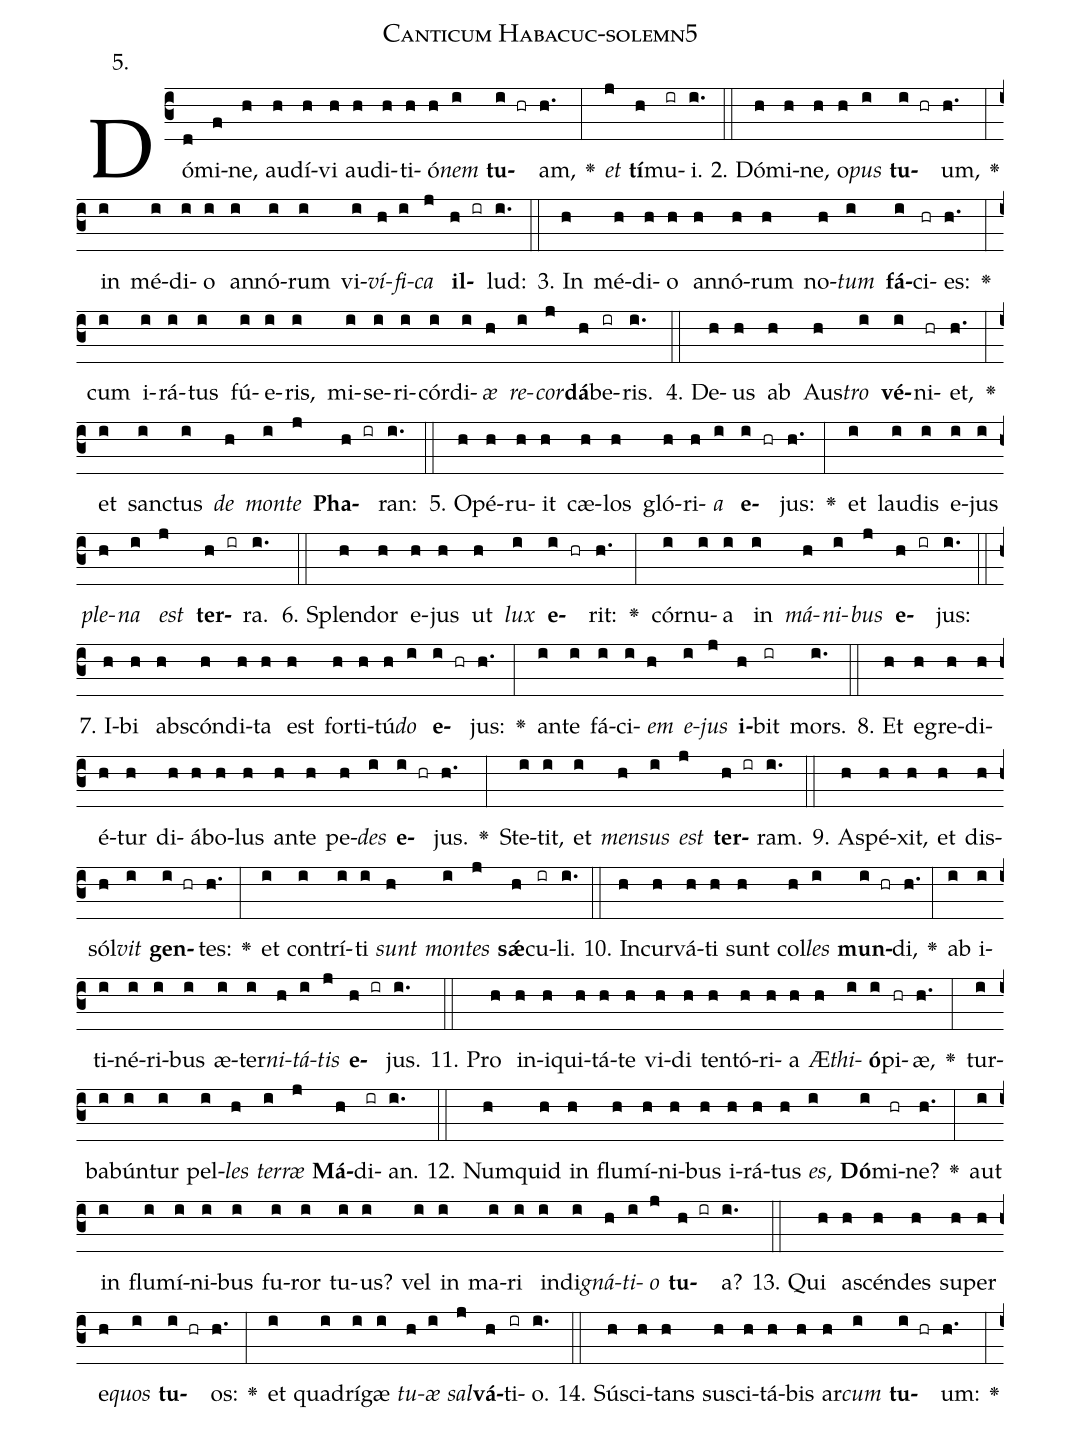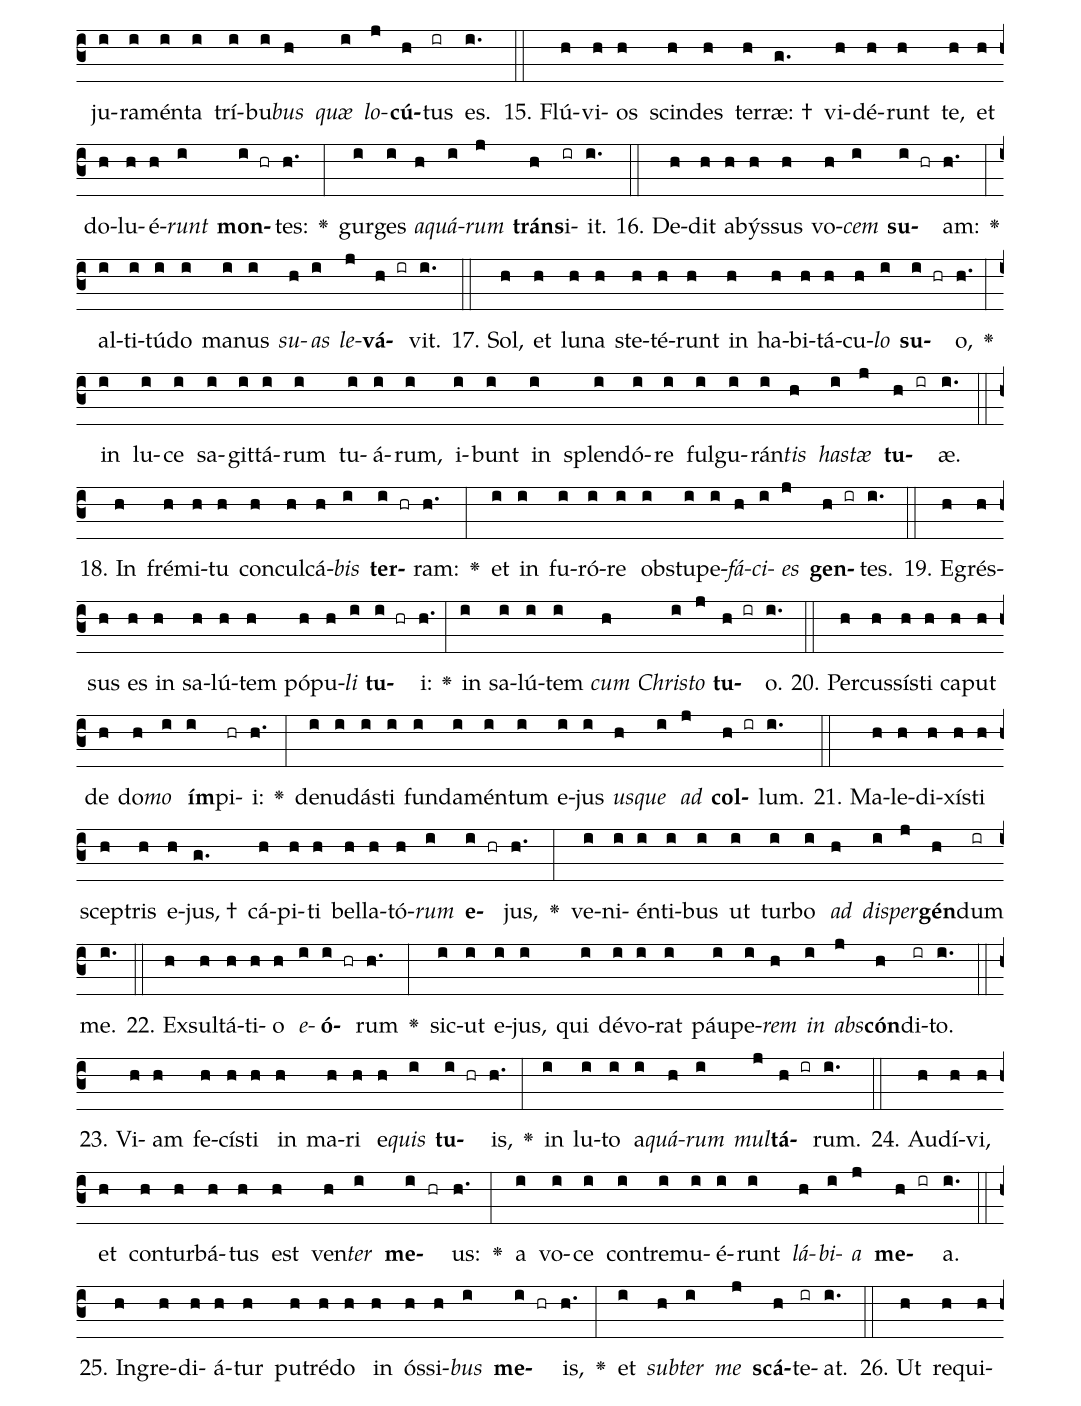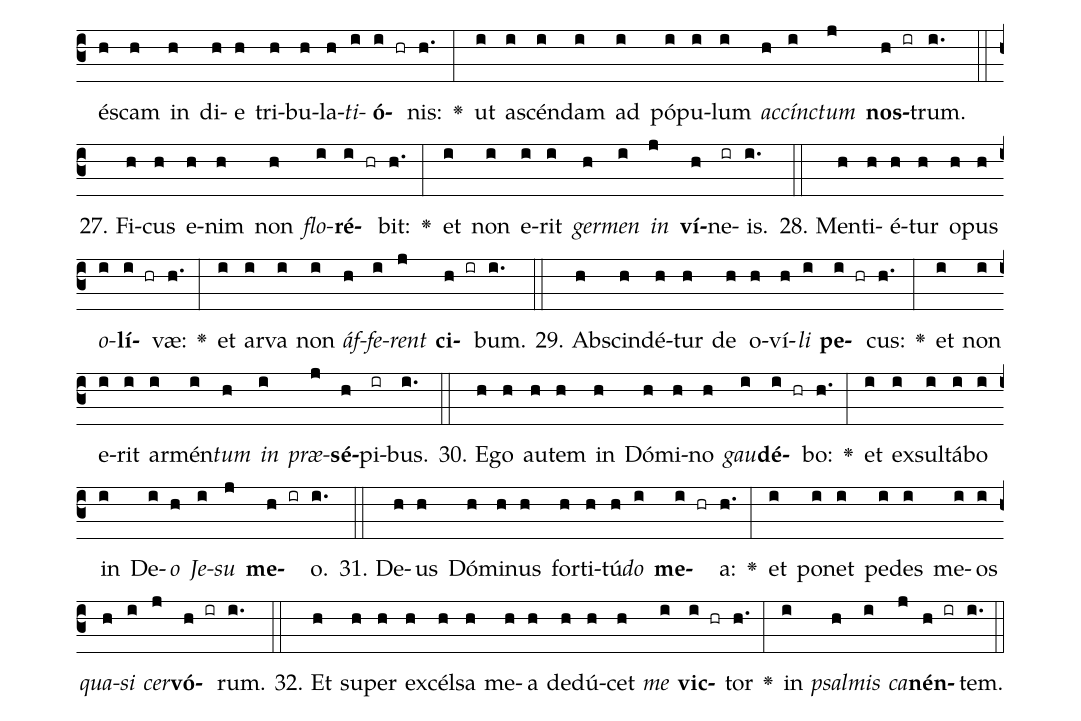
name: Canticum Habacuc-solemn5;
annotation: 5.;
%%
(c3)Dó(d)mi(f)ne,(h) au(h)dí(h)vi(h) au(h)di(h)ti(h)ó(h)<i>nem</i>(i) <b>tu</b>(i hr)am,(h.) <v>\greheightstar</v>(:) <i>et</i>(j) <b>tí</b>(h)mu(ir)i.(i.) (::)
2. Dó(h)mi(h)ne,(h) o(h)<i>pus</i>(i) <b>tu</b>(i hr)um,(h.) <v>\greheightstar</v>(:) in(i) mé(i)di(i)o(i) an(i)nó(i)rum(i) vi(i)<i>ví</i>(h)<i>fi</i>(i)<i>ca</i>(j) <b>il</b>(h ir)lud:(i.) (::)
3. In(h) mé(h)di(h)o(h) an(h)nó(h)rum(h) no(h)<i>tum</i>(i) <b>fá</b>(i)ci(hr)es:(h.) <v>\greheightstar</v>(:) cum(i) i(i)rá(i)tus(i) fú(i)e(i)ris,(i) mi(i)se(i)ri(i)cór(i)di(i)<i>æ</i>(h) <i>re</i>(i)<i>cor</i>(j)<b>dá</b>(h)be(ir)ris.(i.) (::)
4. De(h)us(h) ab(h) Aus(h)<i>tro</i>(i) <b>vé</b>(i)ni(hr)et,(h.) <v>\greheightstar</v>(:) et(i) sanc(i)tus(i) <i>de</i>(h) <i>mon</i>(i)<i>te</i>(j) <b>Pha</b>(h ir)ran:(i.) (::)
5. O(h)pé(h)ru(h)it(h) cæ(h)los(h) gló(h)ri(h)<i>a</i>(i) <b>e</b>(i hr)jus:(h.) <v>\greheightstar</v>(:) et(i) lau(i)dis(i) e(i)jus(i) <i>ple</i>(h)<i>na</i>(i) <i>est</i>(j) <b>ter</b>(h ir)ra.(i.) (::)
6. Splen(h)dor(h) e(h)jus(h) ut(h) <i>lux</i>(i) <b>e</b>(i hr)rit:(h.) <v>\greheightstar</v>(:) cór(i)nu(i)a(i) in(i) <i>má</i>(h)<i>ni</i>(i)<i>bus</i>(j) <b>e</b>(h ir)jus:(i.) (::)
7. I(h)bi(h) abs(h)cón(h)di(h)ta(h) est(h) for(h)ti(h)tú(h)<i>do</i>(i) <b>e</b>(i hr)jus:(h.) <v>\greheightstar</v>(:) an(i)te(i) fá(i)ci(i)<i>em</i>(h) <i>e</i>(i)<i>jus</i>(j) <b>i</b>(h)bit(ir) mors.(i.) (::)
8. Et(h) e(h)gre(h)di(h)é(h)tur(h) di(h)á(h)bo(h)lus(h) an(h)te(h) pe(h)<i>des</i>(i) <b>e</b>(i hr)jus.(h.) <v>\greheightstar</v>(:) Ste(i)tit,(i) et(i) <i>men</i>(h)<i>sus</i>(i) <i>est</i>(j) <b>ter</b>(h ir)ram.(i.) (::)
9. A(h)spé(h)xit,(h) et(h) dis(h)sól(h)<i>vit</i>(i) <b>gen</b>(i hr)tes:(h.) <v>\greheightstar</v>(:) et(i) con(i)trí(i)ti(i) <i>sunt</i>(h) <i>mon</i>(i)<i>tes</i>(j) <b>sǽ</b>(h)cu(ir)li.(i.) (::)
10. In(h)cur(h)vá(h)ti(h) sunt(h) col(h)<i>les</i>(i) <b>mun</b>(i hr)di,(h.) <v>\greheightstar</v>(:) ab(i) i(i)ti(i)né(i)ri(i)bus(i) æ(i)ter(i)<i>ni</i>(h)<i>tá</i>(i)<i>tis</i>(j) <b>e</b>(h ir)jus.(i.) (::)
11. Pro(h) in(h)i(h)qui(h)tá(h)te(h) vi(h)di(h) ten(h)tó(h)ri(h)a(h) Æ(h)<i>thi</i>(i)<b>ó</b>(i)pi(hr)æ,(h.) <v>\greheightstar</v>(:) tur(i)ba(i)bún(i)tur(i) pel(i)<i>les</i>(h) <i>ter</i>(i)<i>ræ</i>(j) <b>Má</b>(h)di(ir)an.(i.) (::)
12. Num(h)quid(h) in(h) flu(h)mí(h)ni(h)bus(h) i(h)rá(h)tus(h) <i>es</i>,(i) <b>Dó</b>(i)mi(hr)ne?(h.) <v>\greheightstar</v>(:) aut(i) in(i) flu(i)mí(i)ni(i)bus(i) fu(i)ror(i) tu(i)us?(i) vel(i) in(i) ma(i)ri(i) in(i)di(i)<i>gná</i>(h)<i>ti</i>(i)<i>o</i>(j) <b>tu</b>(h ir)a?(i.) (::)
13. Qui(h) a(h)scén(h)des(h) su(h)per(h) e(h)<i>quos</i>(i) <b>tu</b>(i hr)os:(h.) <v>\greheightstar</v>(:) et(i) qua(i)drí(i)gæ(i) <i>tu</i>(h)<i>æ</i>(i) <i>sal</i>(j)<b>vá</b>(h)ti(ir)o.(i.) (::)
14. Sú(h)sci(h)tans(h) su(h)sci(h)tá(h)bis(h) ar(h)<i>cum</i>(i) <b>tu</b>(i hr)um:(h.) <v>\greheightstar</v>(:) ju(i)ra(i)mén(i)ta(i) trí(i)bu(i)<i>bus</i>(h) <i>quæ</i>(i) <i>lo</i>(j)<b>cú</b>(h)tus(ir) es.(i.) (::)
15. Flú(h)vi(h)os(h) scin(h)des(h) ter(h)ræ: †(g.) vi(h)dé(h)runt(h) te,(h) et(h) do(h)lu(h)é(h)<i>runt</i>(i) <b>mon</b>(i hr)tes:(h.) <v>\greheightstar</v>(:) gur(i)ges(i) <i>a</i>(h)<i>quá</i>(i)<i>rum</i>(j) <b>tráns</b>(h)i(ir)it.(i.) (::)
16. De(h)dit(h) a(h)býs(h)sus(h) vo(h)<i>cem</i>(i) <b>su</b>(i hr)am:(h.) <v>\greheightstar</v>(:) al(i)ti(i)tú(i)do(i) ma(i)nus(i) <i>su</i>(h)<i>as</i>(i) <i>le</i>(j)<b>vá</b>(h ir)vit.(i.) (::)
17. Sol,(h) et(h) lu(h)na(h) ste(h)té(h)runt(h) in(h) ha(h)bi(h)tá(h)cu(h)<i>lo</i>(i) <b>su</b>(i hr)o,(h.) <v>\greheightstar</v>(:) in(i) lu(i)ce(i) sa(i)git(i)tá(i)rum(i) tu(i)á(i)rum,(i) i(i)bunt(i) in(i) splen(i)dó(i)re(i) ful(i)gu(i)rán(i)<i>tis</i>(h) <i>has</i>(i)<i>tæ</i>(j) <b>tu</b>(h ir)æ.(i.) (::)
18. In(h) fré(h)mi(h)tu(h) con(h)cul(h)cá(h)<i>bis</i>(i) <b>ter</b>(i hr)ram:(h.) <v>\greheightstar</v>(:) et(i) in(i) fu(i)ró(i)re(i) ob(i)stu(i)pe(i)<i>fá</i>(h)<i>ci</i>(i)<i>es</i>(j) <b>gen</b>(h ir)tes.(i.) (::)
19. E(h)grés(h)sus(h) es(h) in(h) sa(h)lú(h)tem(h) pó(h)pu(h)<i>li</i>(i) <b>tu</b>(i hr)i:(h.) <v>\greheightstar</v>(:) in(i) sa(i)lú(i)tem(i) <i>cum</i>(h) <i>Chris</i>(i)<i>to</i>(j) <b>tu</b>(h ir)o.(i.) (::)
20. Per(h)cus(h)sís(h)ti(h) ca(h)put(h) de(h) do(h)<i>mo</i>(i) <b>ím</b>(i)pi(hr)i:(h.) <v>\greheightstar</v>(:) de(i)nu(i)dás(i)ti(i) fun(i)da(i)mén(i)tum(i) e(i)jus(i) <i>us</i>(h)<i>que</i>(i) <i>ad</i>(j) <b>col</b>(h ir)lum.(i.) (::)
21. Ma(h)le(h)di(h)xís(h)ti(h) scep(h)tris(h) e(h)jus, †(g.) cá(h)pi(h)ti(h) bel(h)la(h)tó(h)<i>rum</i>(i) <b>e</b>(i hr)jus,(h.) <v>\greheightstar</v>(:) ve(i)ni(i)én(i)ti(i)bus(i) ut(i) tur(i)bo(i) <i>ad</i>(h) <i>di</i>(i)<i>sper</i>(j)<b>gén</b>(h)dum(ir) me.(i.) (::)
22. Ex(h)sul(h)tá(h)ti(h)o(h) <i>e</i>(i)<b>ó</b>(i hr)rum(h.) <v>\greheightstar</v>(:) sic(i)ut(i) e(i)jus,(i) qui(i) dé(i)vo(i)rat(i) páu(i)pe(i)<i>rem</i>(h) <i>in</i>(i) <i>abs</i>(j)<b>cón</b>(h)di(ir)to.(i.) (::)
23. Vi(h)am(h) fe(h)cís(h)ti(h) in(h) ma(h)ri(h) e(h)<i>quis</i>(i) <b>tu</b>(i hr)is,(h.) <v>\greheightstar</v>(:) in(i) lu(i)to(i) a(i)<i>quá</i>(h)<i>rum</i>(i) <i>mul</i>(j)<b>tá</b>(h ir)rum.(i.) (::)
24. Au(h)dí(h)vi,(h) et(h) con(h)tur(h)bá(h)tus(h) est(h) ven(h)<i>ter</i>(i) <b>me</b>(i hr)us:(h.) <v>\greheightstar</v>(:) a(i) vo(i)ce(i) con(i)tre(i)mu(i)é(i)runt(i) <i>lá</i>(h)<i>bi</i>(i)<i>a</i>(j) <b>me</b>(h ir)a.(i.) (::)
25. In(h)gre(h)di(h)á(h)tur(h) pu(h)tré(h)do(h) in(h) ós(h)si(h)<i>bus</i>(i) <b>me</b>(i hr)is,(h.) <v>\greheightstar</v>(:) et(i) <i>sub</i>(h)<i>ter</i>(i) <i>me</i>(j) <b>scá</b>(h)te(ir)at.(i.) (::)
26. Ut(h) re(h)qui(h)és(h)cam(h) in(h) di(h)e(h) tri(h)bu(h)la(h)<i>ti</i>(i)<b>ó</b>(i hr)nis:(h.) <v>\greheightstar</v>(:) ut(i) a(i)scén(i)dam(i) ad(i) pó(i)pu(i)lum(i) <i>ac</i>(h)<i>cínc</i>(i)<i>tum</i>(j) <b>nos</b>(h ir)trum.(i.) (::)
27. Fi(h)cus(h) e(h)nim(h) non(h) <i>flo</i>(i)<b>ré</b>(i hr)bit:(h.) <v>\greheightstar</v>(:) et(i) non(i) e(i)rit(i) <i>ger</i>(h)<i>men</i>(i) <i>in</i>(j) <b>ví</b>(h)ne(ir)is.(i.) (::)
28. Men(h)ti(h)é(h)tur(h) o(h)pus(h) <i>o</i>(i)<b>lí</b>(i hr)væ:(h.) <v>\greheightstar</v>(:) et(i) ar(i)va(i) non(i) <i>áf</i>(h)<i>fe</i>(i)<i>rent</i>(j) <b>ci</b>(h ir)bum.(i.) (::)
29. Ab(h)scin(h)dé(h)tur(h) de(h) o(h)ví(h)<i>li</i>(i) <b>pe</b>(i hr)cus:(h.) <v>\greheightstar</v>(:) et(i) non(i) e(i)rit(i) ar(i)mén(i)<i>tum</i>(h) <i>in</i>(i) <i>præ</i>(j)<b>sé</b>(h)pi(ir)bus.(i.) (::)
30. E(h)go(h) au(h)tem(h) in(h) Dó(h)mi(h)no(h) <i>gau</i>(i)<b>dé</b>(i hr)bo:(h.) <v>\greheightstar</v>(:) et(i) ex(i)sul(i)tá(i)bo(i) in(i) De(i)<i>o</i>(h) <i>Je</i>(i)<i>su</i>(j) <b>me</b>(h ir)o.(i.) (::)
31. De(h)us(h) Dó(h)mi(h)nus(h) for(h)ti(h)tú(h)<i>do</i>(i) <b>me</b>(i hr)a:(h.) <v>\greheightstar</v>(:) et(i) po(i)net(i) pe(i)des(i) me(i)os(i) <i>qua</i>(h)<i>si</i>(i) <i>cer</i>(j)<b>vó</b>(h ir)rum.(i.) (::)
32. Et(h) su(h)per(h) ex(h)cél(h)sa(h) me(h)a(h) de(h)dú(h)cet(h) <i>me</i>(i) <b>vic</b>(i hr)tor(h.) <v>\greheightstar</v>(:) in(i) <i>psal</i>(h)<i>mis</i>(i) <i>ca</i>(j)<b>nén</b>(h ir)tem.(i.) (::)
